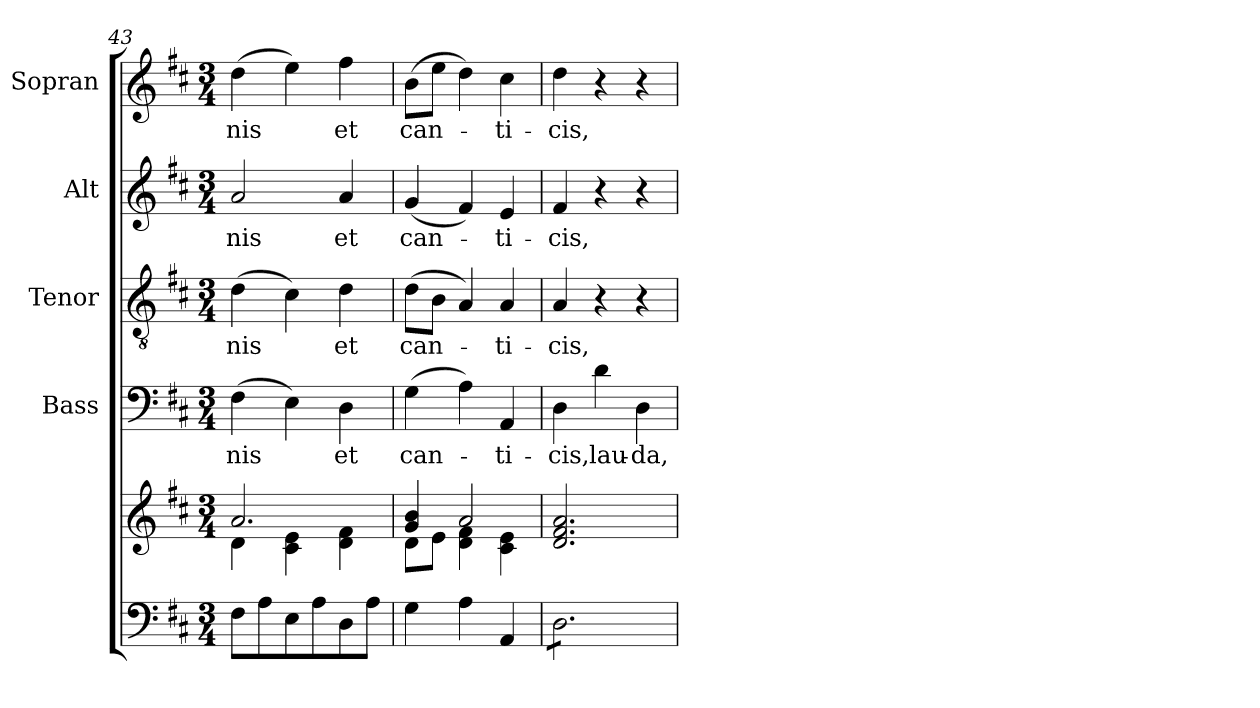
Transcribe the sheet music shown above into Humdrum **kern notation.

**kern	**kern	**kern	**text	**kern	**text	**kern	**text	**kern	**text
*part5	*part5	*part4	*part4	*part3	*part3	*part2	*part2	*part1	*part1
*staff6	*staff5	*staff4	*staff4	*staff3	*staff3	*staff2	*staff2	*staff1	*staff1
*	*	*I"Bass	*	*I"Tenor	*	*I"Alt	*	*I"Sopran	*
*	*	*I'B.	*	*I'T.	*	*I'A.	*	*I'S.	*
!!LO:PB:g=z
*clefF4	*clefG2	*clefF4	*	*clefGv2	*	*clefG2	*	*clefG2	*
*k[f#c#]	*k[f#c#]	*k[f#c#]	*	*k[f#c#]	*	*k[f#c#]	*	*k[f#c#]	*
*D:	*D:	*D:	*	*D:	*	*D:	*	*D:	*
*M3/4	*M3/4	*M3/4	*	*M3/4	*	*M3/4	*	*M3/4	*
=43	=43	=43	=43	=43	=43	=43	=43	=43	=43
*	*^	*	*	*	*	*	*	*	*
!	!	!	!	!LO:LY:b	!	!LO:LY:b	!	!LO:LY:b	!	!LO:LY:b
8F#\L	2.a/	4d\	(>4F#\	-nis	(>4d\	-nis	2a/	-nis	(>4dd\	-nis
8A\	.	.	.	.	.	.	.	.	.	.
8E\	.	4c#\ 4e\	4E\)	.	4c#\)	.	.	.	4ee\)	.
8A\	.	.	.	.	.	.	.	.	.	.
!	!	!	!	!LO:LY:b	!	!LO:LY:b	!	!LO:LY:b	!	!LO:LY:b
8D\	.	4d\ 4f#\	4D\	et	4d\	et	4a/	et	4ff#\	et
8A\J	.	.	.	.	.	.	.	.	.	.
=44	=44	=44	=44	=44	=44	=44	=44	=44	=44	=44
!	!	!	!	!LO:LY:b	!	!LO:LY:b	!	!LO:LY:b	!	!LO:LY:b
4G\	4g/ 4b/	8d\L	(>4G\	can-	(>8d\L	can-	(<4g/	can-	(>8b\L	can-
.	.	8e\J	.	.	8B\J	.	.	.	8ee\J	.
4A\	2a/	4d\ 4f#\	4A\)	.	4A/)	.	4f#/)	.	4dd\)	.
!	!	!	!	!LO:LY:b	!	!LO:LY:b	!	!LO:LY:b	!	!LO:LY:b
4AA/	.	4c#\ 4e\	4AA/	-ti-	4A/	-ti-	4e/	-ti-	4cc#\	-ti-
=45	=45	=45	=45	=45	=45	=45	=45	=45	=45	=45
!	!	!	!	!LO:LY:b	!	!LO:LY:b	!	!LO:LY:b	!	!LO:LY:b
*	*v	*v	*	*	*	*	*	*	*	*
*tremolo	*	*	*	*	*	*	*	*	*
8D\L	2.d/ 2.f#/ 2.a/	4D\	-cis,	4A/	-cis,	4f#/	-cis,	4dd\	-cis,
8D\	.	.	.	.	.	.	.	.	.
!	!	!	!LO:LY:b	!	!	!	!	!	!
8D\	.	4d\	lau-	4r	.	4r	.	4r	.
8D\	.	.	.	.	.	.	.	.	.
!	!	!	!LO:LY:b	!	!	!	!	!	!
8D\	.	4D\	-da,	4r	.	4r	.	4r	.
8D\J	.	.	.	.	.	.	.	.	.
*Xtremolo	*	*	*	*	*	*	*	*	*
=	=	=	=	=	=	=	=	=	=
*-	*-	*-	*-	*-	*-	*-	*-	*-	*-
